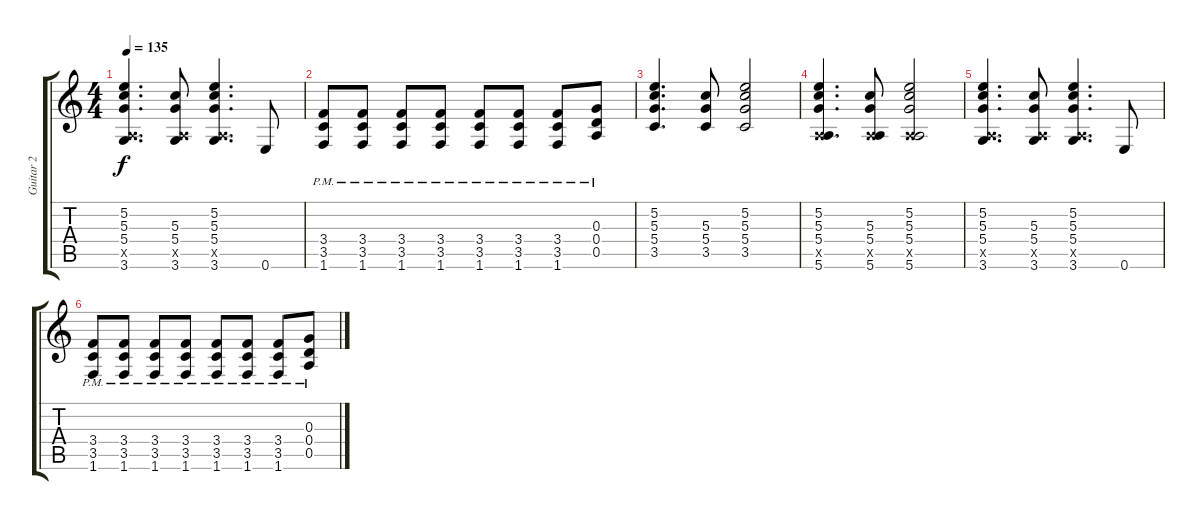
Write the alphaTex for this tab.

\track ("Guitar 2" "Guitar 2") {instrument distortionguitar}
\staff {score tabs}
\tuning (E4 B3 G3 D3 A2 E2) {hide}
\ts (4 4)
\tempo 135
\clef g2
\ks c
(5.2 5.3 5.4 0.5{x} 3.6).4{d dy f} (5.3 5.4 0.5{x} 3.6).8 (5.2 5.3 5.4 0.5{x} 3.6).4{d} 0.6.8 |
(3.4{pm} 3.5{pm} 1.6{pm}).8 (3.4{pm} 3.5{pm} 1.6{pm}).8 (3.4{pm} 3.5{pm} 1.6{pm}).8 (3.4{pm} 3.5{pm} 1.6{pm}).8 (3.4{pm} 3.5{pm} 1.6{pm}).8 (3.4{pm} 3.5{pm} 1.6{pm}).8 (3.4{pm} 3.5{pm} 1.6{pm}).8 (0.3{pm} 0.4{pm} 0.5{pm}).8 |
(5.2 5.3 5.4 3.5).4{d} (5.3 5.4 3.5).8 (5.2 5.3 5.4 3.5).2 |
(5.2 5.3 5.4 0.5{x} 5.6).4{d} (5.3 5.4 0.5{x} 5.6).8 (5.2 5.3 5.4 0.5{x} 5.6).2 |
(5.2 5.3 5.4 0.5{x} 3.6).4{d} (5.3 5.4 0.5{x} 3.6).8 (5.2 5.3 5.4 0.5{x} 3.6).4{d} 0.6.8 |
(3.4{pm} 3.5{pm} 1.6{pm}).8 (3.4{pm} 3.5{pm} 1.6{pm}).8 (3.4{pm} 3.5{pm} 1.6{pm}).8 (3.4{pm} 3.5{pm} 1.6{pm}).8 (3.4{pm} 3.5{pm} 1.6{pm}).8 (3.4{pm} 3.5{pm} 1.6{pm}).8 (3.4{pm} 3.5{pm} 1.6{pm}).8 (0.3{pm} 0.4{pm} 0.5{pm}).8
